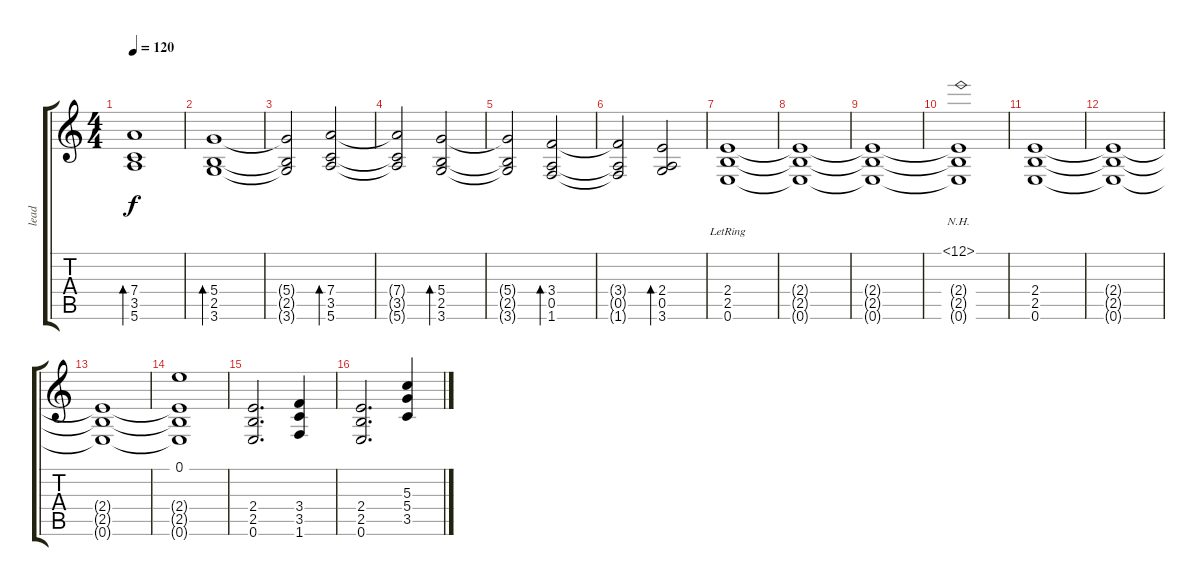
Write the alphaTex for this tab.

\track ("lead" "lead") {instrument distortionguitar}
\staff {score tabs}
\tuning (E4 B3 G3 D3 A2 E2) {hide}
\ts (4 4)
\tempo 120
\clef g2
\ks c
(7.4 3.5 5.6).1{bd 480 dy f} |
(5.4 2.5 3.6).1{bd 480} |
(5.4{t} 2.5{t} 3.6{t}).2 (7.4 3.5 5.6).2{bd 480} |
(7.4{t} 3.5{t} 5.6{t}).2 (5.4 2.5 3.6).2{bd 480} |
(5.4{t} 2.5{t} 3.6{t}).2 (3.4 0.5 1.6).2{bd 480} |
(3.4{t} 0.5{t} 1.6{t}).2 (2.4 0.5 3.6).2{bd 480} |
(2.4{lr} 2.5{lr} 0.6{lr}).1{instrument distortionguitar} |
(2.4{t} 2.5{t} 0.6{t}).1 |
(2.4{t} 2.5{t} 0.6{t}).1 |
(12.1{nh} 2.4{t} 2.5{t} 0.6{t}).1 |
(2.4 2.5 0.6).1 |
(2.4{t} 2.5{t} 0.6{t}).1 |
(2.4{t} 2.5{t} 0.6{t}).1 |
(0.1 2.4{t} 2.5{t} 0.6{t}).1 |
(2.4 2.5 0.6).2{d} (3.4 3.5 1.6).4 |
(2.4 2.5 0.6).2{d} (5.3 5.4 3.5).4
